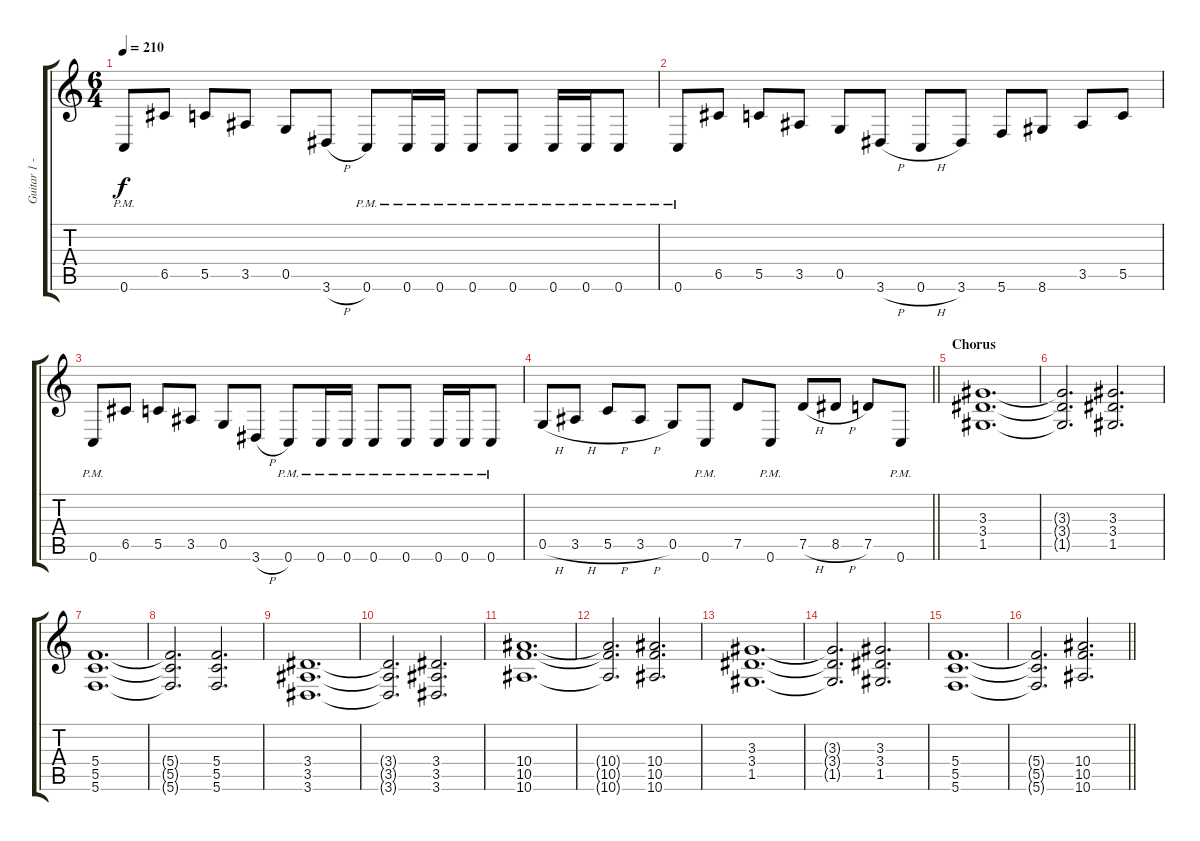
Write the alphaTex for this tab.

\track ("Guitar 1 - Adam Dutkiewitz" "Guitar 1 -") {instrument distortionguitar}
\staff {score tabs}
\tuning (D4 A3 F3 C3 G2 C2) {hide}
\ts (6 4)
\tempo 210
\clef g2
\ks c
0.6{pm}.8{dy f} 6.5.8 5.5.8 3.5.8 0.5.8 3.6{h}.8 0.6{pm}.8 0.6{pm}.16 0.6{pm}.16 0.6{pm}.8 0.6{pm}.8 0.6{pm}.16 0.6{pm}.16 0.6{pm}.8 |
0.6{pm}.8 6.5.8 5.5.8 3.5.8 0.5.8 3.6{h}.8 0.6{h}.8 3.6.8 5.6.8 8.6.8 3.5.8 5.5.8 |
0.6{pm}.8 6.5.8 5.5.8 3.5.8 0.5.8 3.6{h}.8 0.6{pm}.8 0.6{pm}.16 0.6{pm}.16 0.6{pm}.8 0.6{pm}.8 0.6{pm}.16 0.6{pm}.16 0.6{pm}.8 |
\barLineRight lightlight
0.5{h}.8 3.5{h}.8 5.5{h}.8 3.5{h}.8 0.5.8 0.6{pm}.8 7.5.8 0.6{pm}.8 7.5{h}.8 8.5{h}.8 7.5.8 0.6{pm}.8 |
\section ("" "Chorus")
(3.3 3.4 1.5).1{d balance 8} |
(3.3{t} 3.4{t} 1.5{t}).2{d} (3.3 3.4 1.5).2{d} |
(5.4 5.5 5.6).1{d} |
(5.4{t} 5.5{t} 5.6{t}).2{d} (5.4 5.5 5.6).2{d} |
(3.4 3.5 3.6).1{d} |
(3.4{t} 3.5{t} 3.6{t}).2{d} (3.4 3.5 3.6).2{d} |
(10.4 10.5 10.6).1{d} |
(10.4{t} 10.5{t} 10.6{t}).2{d} (10.4 10.5 10.6).2{d} |
(3.3 3.4 1.5).1{d} |
(3.3{t} 3.4{t} 1.5{t}).2{d} (3.3 3.4 1.5).2{d} |
(5.4 5.5 5.6).1{d} |
\barLineRight lightlight
(5.4{t} 5.5{t} 5.6{t}).2{d} (10.4 10.5 10.6).2{d}
